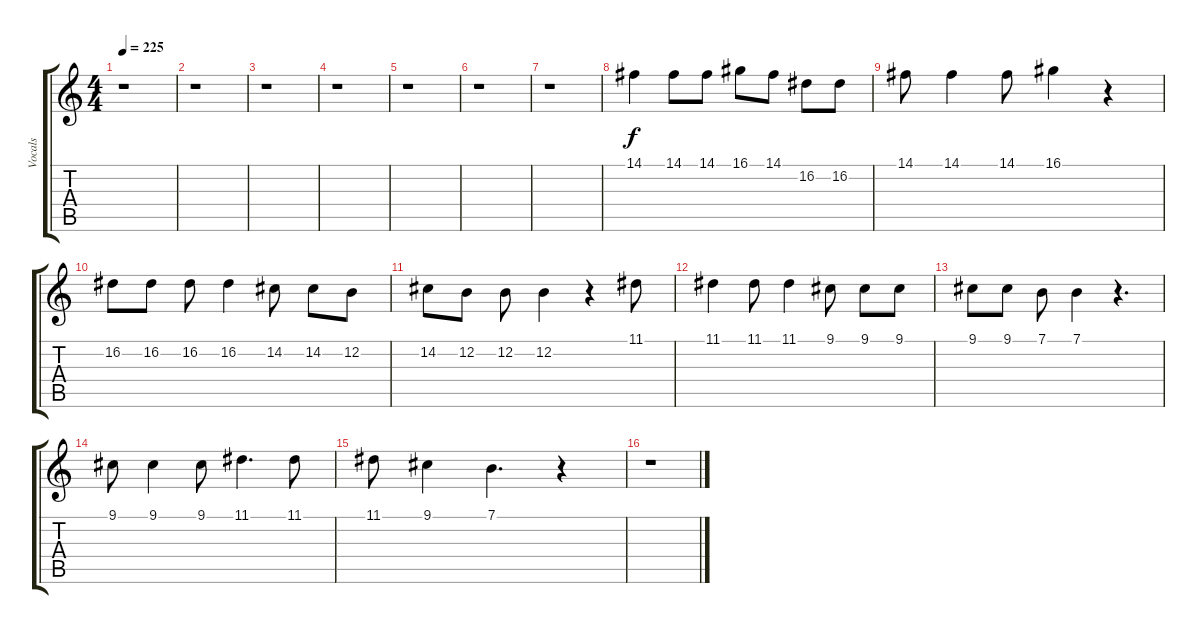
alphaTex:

\track ("Vocals" "Vocals") {instrument baritonesax}
\staff {score tabs}
\tuning (E4 B3 G3 D3 A2 E2) {hide}
\ts (4 4)
\tempo 225
\clef g2
\ks c
r.1{dy f} |
r.1 |
r.1 |
r.1 |
r.1 |
r.1 |
r.1 |
14.1.4 14.1.8 14.1.8 16.1.8 14.1.8 16.2.8 16.2.8 |
14.1.8 14.1.4 14.1.8 16.1.4 r.4 |
16.2.8 16.2.8 16.2.8 16.2.4 14.2.8 14.2.8 12.2.8 |
14.2.8 12.2.8 12.2.8 12.2.4 r.4 11.1.8 |
11.1.4 11.1.8 11.1.4 9.1.8 9.1.8 9.1.8 |
9.1.8 9.1.8 7.1.8 7.1.4 r.4{d} |
9.1.8 9.1.4 9.1.8 11.1.4{d} 11.1.8 |
11.1.8 9.1.4 7.1.4{d} r.4 |
r.1
